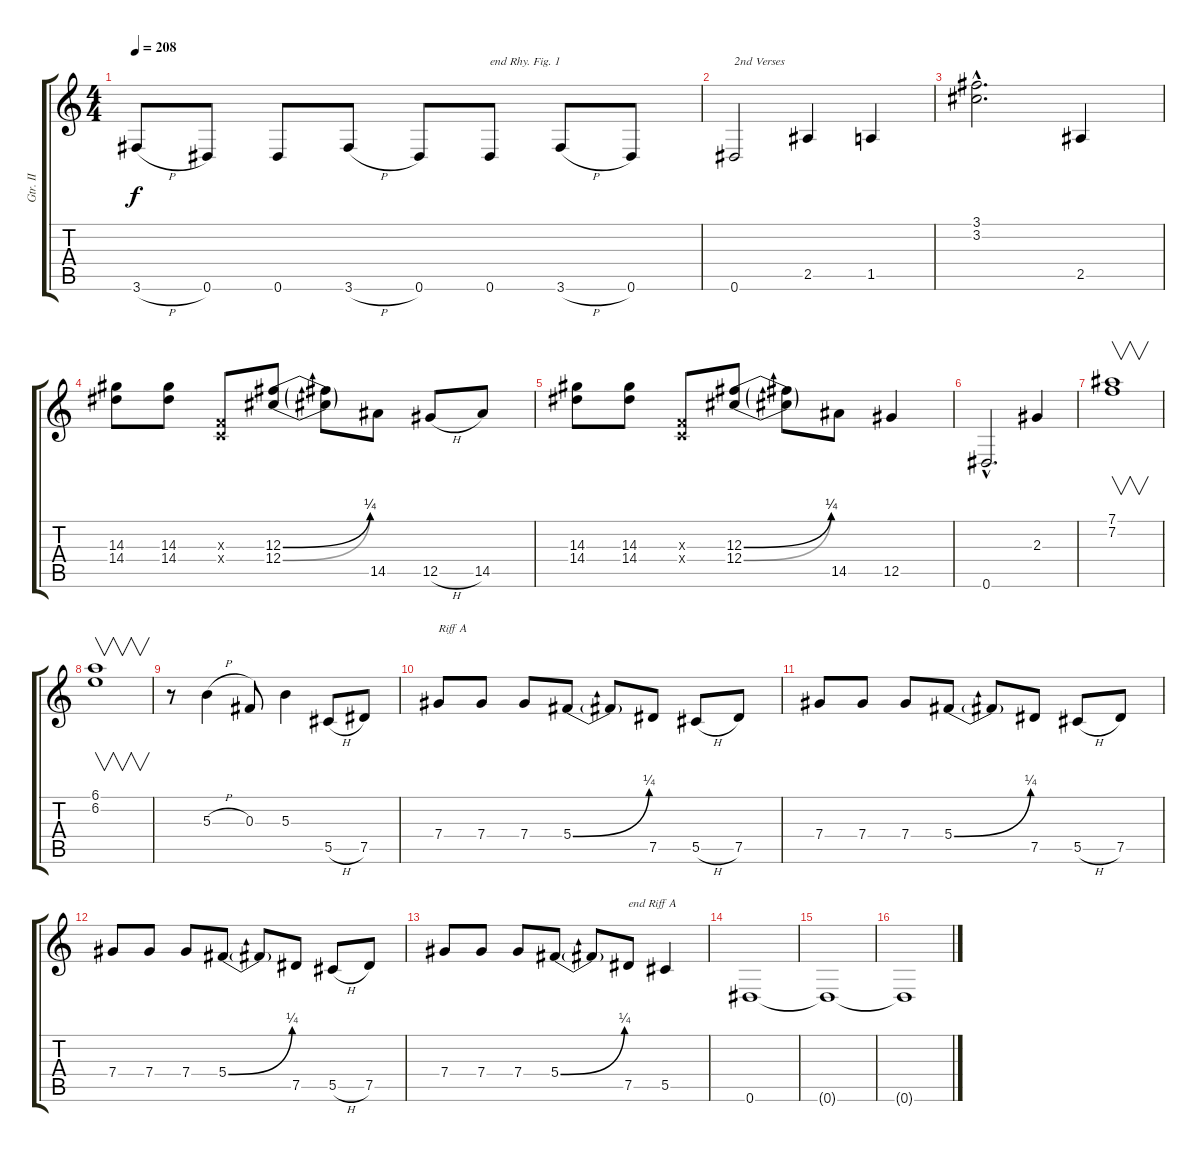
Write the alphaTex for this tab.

\track ("Gtr. II" "Gtr. II") {instrument distortionguitar}
\staff {score tabs}
\tuning (Eb4 Bb3 Gb3 Db3 Ab2 Eb2) {hide}
\ts (4 4)
\tempo 208
\clef g2
\ks c
3.6{h}.8{dy f} 0.6.8 0.6.8 3.6{h}.8 0.6.8 0.6.8{txt "end Rhy. Fig. 1"} 3.6{h}.8 0.6.8 |
0.6.2{txt "2nd Verses"} 2.5.4 1.5.4 |
(3.1{hac} 3.2{hac}).2{d} 2.5.4 |
(14.3 14.4).8 (14.3 14.4).8 (-1.3{x} -1.4{x}).8 (12.3{be (bend 0 0 60 1)} 12.4{be (bend 0 0 60 1)}).8 (12.3{t} 12.4{t}).8 14.5.8 12.5{h}.8 14.5.8 |
(14.3 14.4).8 (14.3 14.4).8 (-1.3{x} -1.4{x}).8 (12.3{be (bend 0 0 60 1)} 12.4{be (bend 0 0 60 1)}).8 (12.3{t} 12.4{t}).8 14.5.8 12.5.4 |
0.6{hac}.2{d} 2.3.4 |
(7.1 7.2).1{v} |
(6.1 6.2).1{v} |
r.8 5.3{h}.4 0.3.8 5.3.4 5.5{h}.8 7.5.8 |
7.4.8{txt "Riff A"} 7.4.8 7.4.8 5.4{be (bend 0 0 60 1)}.8 5.4{t}.8 7.5.8 5.5{h}.8 7.5.8 |
7.4.8 7.4.8 7.4.8 5.4{be (bend 0 0 60 1)}.8 5.4{t}.8 7.5.8 5.5{h}.8 7.5.8 |
7.4.8 7.4.8 7.4.8 5.4{be (bend 0 0 60 1)}.8 5.4{t}.8 7.5.8 5.5{h}.8 7.5.8 |
7.4.8 7.4.8 7.4.8 5.4{be (bend 0 0 60 1)}.8 5.4{t}.8 7.5.8{txt "end Riff A"} 5.5.4 |
0.6.1 |
0.6{t}.1 |
0.6{t}.1
